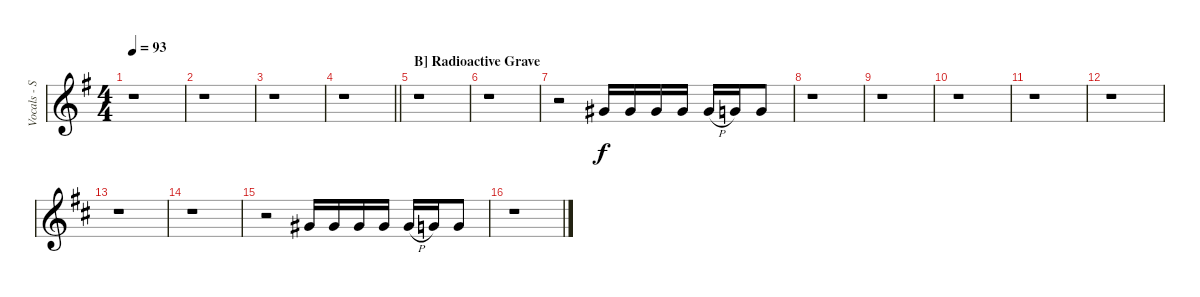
\track ("Vocals - Steve Lee" "Vocals - S") {instrument frenchhorn}
\staff {score}
\tuning (E4 B3 G3 D3 A2 E2) {hide}
\ts (4 4)
\tempo 93
\clef g2
\ks eminor
r.1{dy f} |
r.1 |
r.1 |
\barLineRight lightlight
r.1 |
\section ("" "B] Radioactive Grave")
r.1 |
r.1 |
r.2 4.1.16{balance 3 instrument tenorsax} 4.1.16 4.1.16 4.1.16 4.1{h}.16 3.1.16 3.1.8 |
r.1 |
r.1 |
r.1 |
r.1 |
r.1 |
\ks bminor
r.1 |
r.1 |
r.2 4.1.16{balance 3 instrument tenorsax} 4.1.16 4.1.16 4.1.16 4.1{h}.16 3.1.16 3.1.8 |
r.1
